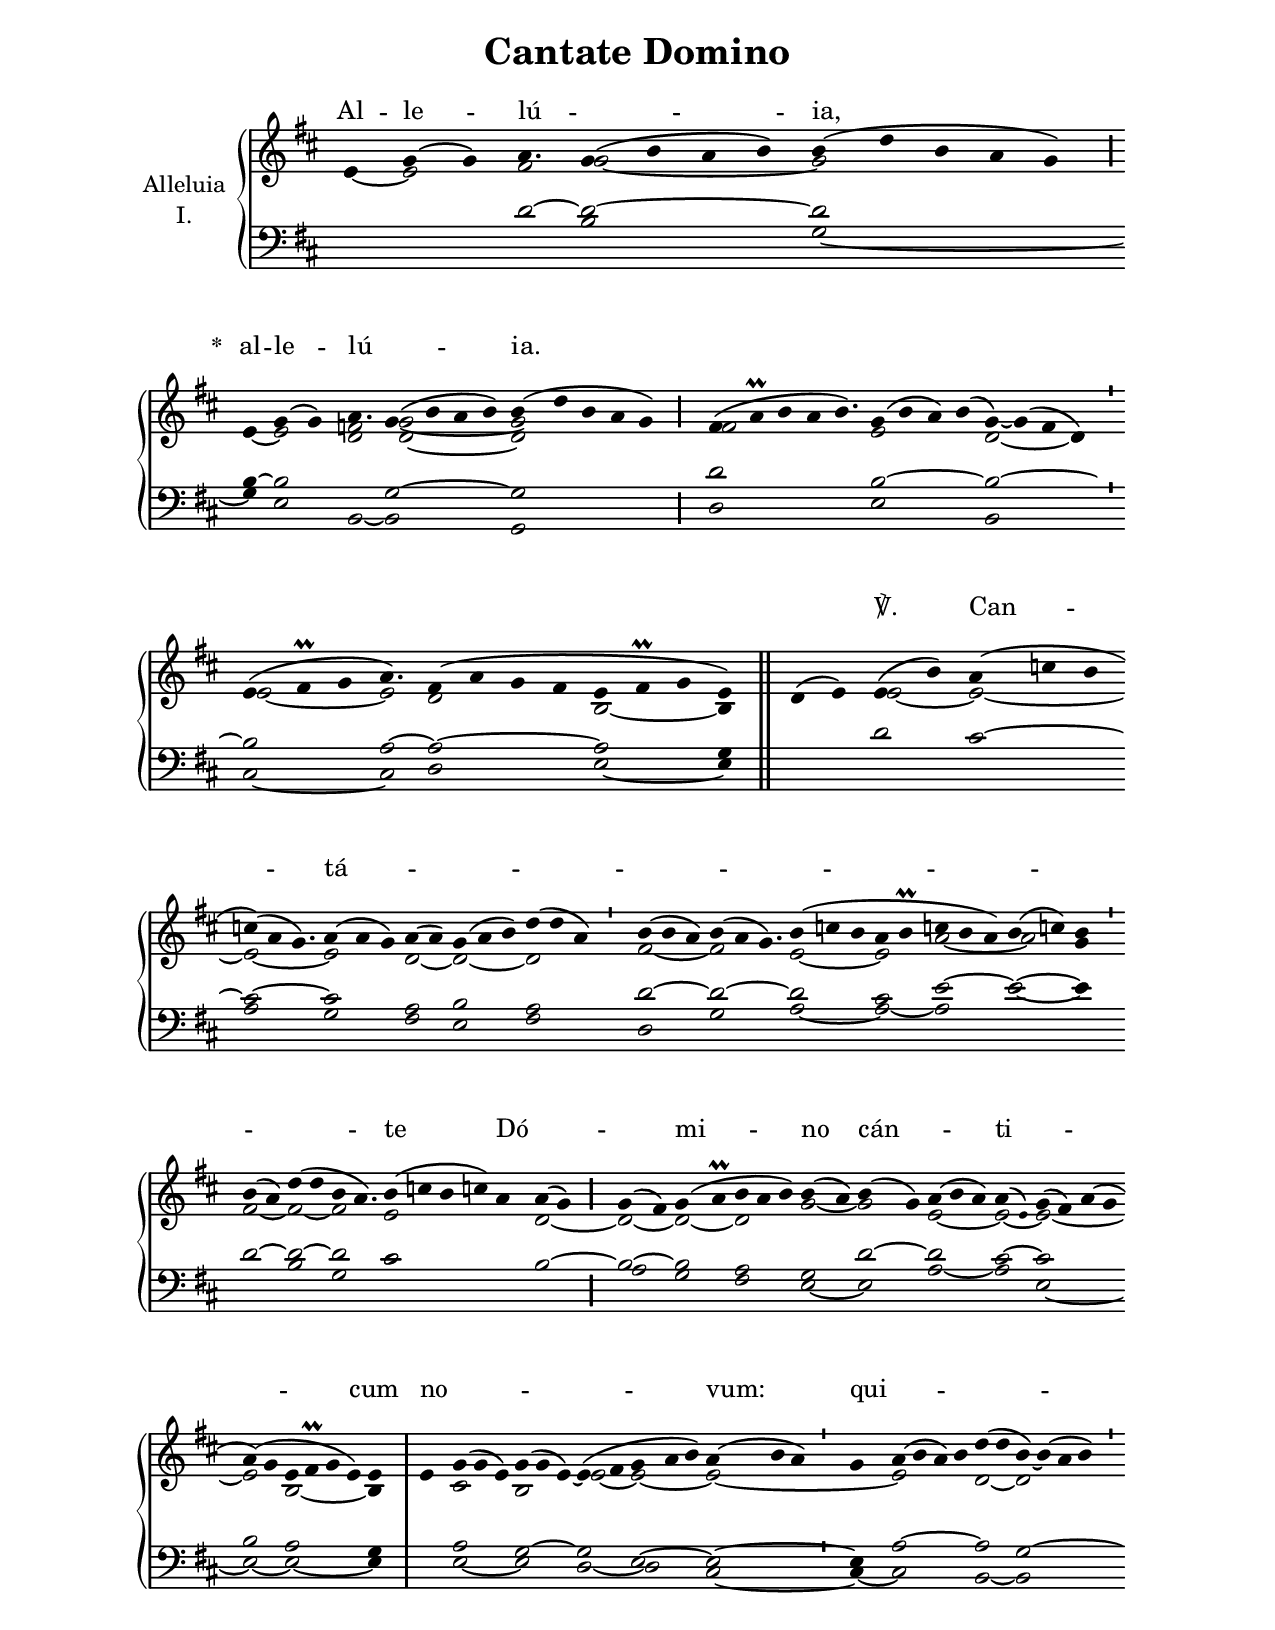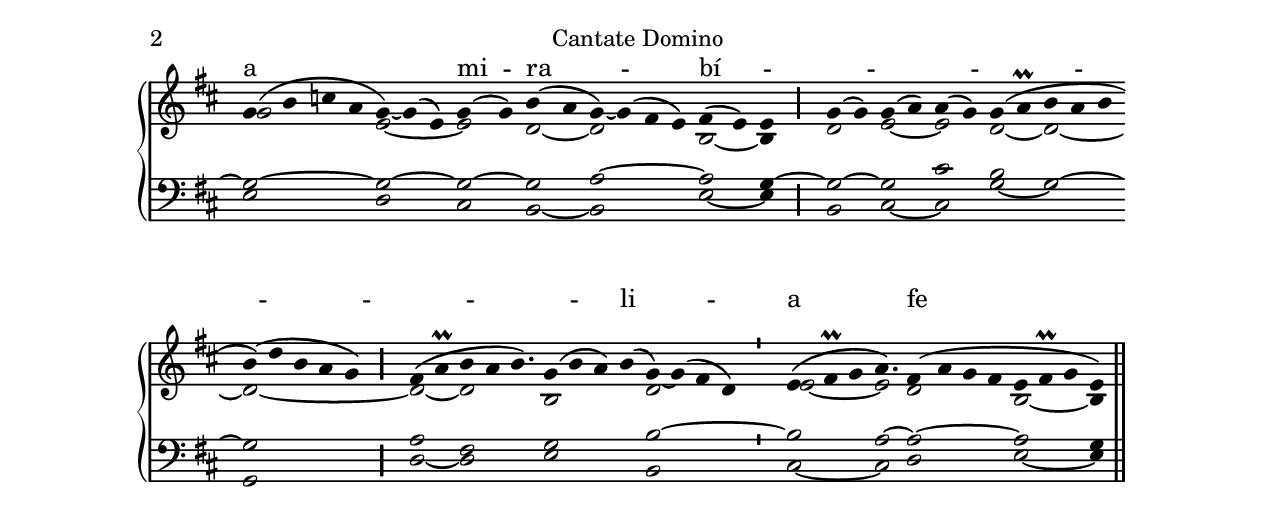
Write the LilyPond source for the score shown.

\version "2.18"
\include "gregorian.ly"
\include "noh2.ily"


%Page reference: page ii.214
%(volume.page)

global = {
 \key e \dorian
 \cadenzaOn 
}

\header {
  title = \markup \center-column {"Cantate Domino" \vspace #1 }
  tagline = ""
  composer = ""
}

\paper {
 #(include-special-characters)
  oddHeaderMarkup = \markup \fill-line {
    \line {}
    \center-column {
      \on-the-fly #first-page     " "
      \on-the-fly #not-first-page "Cantate Domino"
    }
    \line { \on-the-fly #print-page-number-check-first \fromproperty #'page:page-number-string }
  }
  evenHeaderMarkup = \markup \fill-line {
    \line { \on-the-fly #print-page-number-check-first \fromproperty #'page:page-number-string }
    \center-column { "Cantate Domino" }
    \line {}
  }
}

chantText = \lyricmode {
Al -- le -- lú -- _ ia, 
\set stanza = " * " 
al -- le -- lú -- _ ia. 
_ _ _ _ _ _ ℣. 
Can -- tá -- _ _ _ _ _ _ _ _ _ _ te Dó -- _ _ mi -- no 
cán -- _ ti -- _ _ cum no -- _ _ vum: 
qui -- _ _ _ a mi -- ra -- bí -- _ _ _ _ _ _ _ li -- a 
fe -- cit 
\set stanza = " * " Dó -- mi -- nus. 
_ _ _ _ _ _ }

chantMusic = {
\tieDown   e'4 g'4 ( g'4) a'4. g'4 ( b'4 a'4 b'4) b'4 ( d''4 b'4 a'4 g'4) \divisioMaior
  e'4 g'4 ( g'4) a'4. g'4 ( b'4 a'4 b'4) b'4 ( d''4 b'4 a'4 g'4) \divisioMaior
 fis'4 ( a'\prall b'4 a'4 b'4.) g'4 ( b'4 a'4) b'4 ( g'4) ~ g'4 ( fis'4 d'4) \divisioMinima \forceBreak

 e'4 ( fis'\prall g'4 a'4.) fis'4 ( a'4 g'4 fis'4 e'4 fis'\prall g'4 e'4) \finalis
 d'4 ( e'4)  e'4 ( b'4) a'4 ( c''4 b'4 \forceBreak
) c''4 ( a'4 g'4.) a'4 ( a'4 g'4) a'4 ( a'4) g'4 ( a'4 b'4) d''4 ( d''4 a'4) \divisioMinima
  b'4 ( b'4 a'4) b'4 ( a'4 g'4.) b'4 ( c''4 b'4 a'4 b'\prall c''4 b'4 a'4) b'4 ( c''4) b'4 \divisioMinima \forceBreak

  b'4 ( a'4) d''4 ( d''4 b'4 a'4.) b'4 ( c''4 b'4 c''4) a'4 a'4 ( g'4) \divisioMaior
 g'4 ( fis'4) g'4 ( a'\prall b'4 a'4 b'4) b'4 ( a'4) b'4 ( g'4) a'4 ( b'4 a'4) a'4 ( \once \tweak #'font-size #-4 e' ) g'4 ( fis'4) a'4 ( g'4 \forceBreak
) a'4 ( g'4 e'4 fis'\prall g'4 e'4) e'4 \divisioMaxima
 e'4 g'4 ( g'4 e'4) g'4 ( g'4 e'4) ~ e'4 ( fis'4 g'4 a'4 b'4) a'4 ( b'4 a'4) \divisioMinima
 g'4 a'4 ( b'4 a'4) b'4 d''4 ( d''4 b'4) ~ b'4 ( a'4 b'4) \divisioMinima \forceBreak

  g'4 ( b'4 c''4 a'4 g'4) ~ g'4 ( e'4) g'4 ( g'4) b'4 ( a'4 g'4) ~ g'4 ( fis'4 e'4) fis'4 ( e'4) e'4 \divisioMaior
 g'4 ( g'4) g'4 ( a'4)  a'4 ( g'4) g'4 ( a'\prall b'4 a'4 b'4 \forceBreak
) b'4 ( d''4 b'4 a'4 g'4) \divisioMaior
 fis'4 ( a'\prall b'4 a'4 b'4.) g'4 ( b'4 a'4) b'4 ( g'4) ~ g'4 ( fis'4 d'4) \divisioMinima
 e'4 ( fis'\prall g'4 a'4.) fis'4 ( a'4 g'4 fis'4 e'4 fis'\prall g'4 e'4) \finalis

}

altoMusic = {
e'4 ~ e'2 fis'2*3/4 g'2*4/2 ~ g'2*5/2 e'4 ~ e'2 <f' d'>2*3/4 <g' d'>2*4/2 ~ <g' d'>2*5/2 \divisioMaior
fis'2*11/4 e'2*4/2 d'2*3/2 ~ d'4 \divisioMinima
e'2*3/2 ~ e'2*3/4 d'2*4/2 b2*3/2 ~ b4 \finalis
r2 e'2 ~ e'2*3/2 ~ e'2*7/4 ~ e'2*3/2 d'2 ~ d'2*3/2 ~ d'2*3/2 fis'2*3/2 ~ fis'2*7/4 e'2*3/2 ~ e'2 a'2*3/2 ~ a'2 g'4 fis'2 ~ fis'2 ~ fis'2*5/4 e'2*5/2 d'2 ~ \divisioMaior
d'2 ~ d'2 ~ d'2*3/2 g'2 ~ g'2 e'2*3/2 ~ e'2 ~ e'2*4/2 ~ e'2 b2*4/2 ~ b4 \divisioMaxima
r4 cis'2*3/2 b2*3/2 e'2 ~ e'2*3/2 ~ e'2*4/2 ~ e'2*4/2 d'2 ~ d'2*4/2 g'2*4/2 e'2*3/2 ~ e'2 d'2 ~ d'2*4/2 b2 ~ b4 \divisioMaior
d'2 e'2 ~ e'2 d'2 ~ d'2*3/2 ~ d'2*5/2 ~ \divisioMaior
d'2 ~ d'2*7/4 b2*4/2 d'2*4/2 \divisioMinima
e'2*3/2 ~ e'2*3/4 d'2*4/2 b2*3/2 ~ b4 \finalis
}

tenorMusic = {
r2*3/2 d'2*3/4 ~ d'2*4/2 ~ d'2*5/2 b4 ~ b2 r2*3/4 g2*4/2 ~ g2*5/2 \divisioMaior
d'2*11/4 b2*4/2 ~ b2*4/2 ~ \divisioMinima
b2*3/2 a2*3/4 ~ a2*4/2 ~ a2*3/2 g4 \finalis
r2 d'2 cis'2*3/2 ~ cis'2*7/4 ~ cis'2*3/2 a2 b2*3/2 a2*3/2 d'2*3/2 ~ d'2*7/4 ~ d'2*3/2 cis'2 e'2*3/2 ~ e'2 ~ e'4 d'2 ~ d'2 ~ d'2*5/4 cis'2*5/2 b2 ~ \divisioMaior
b2 ~ b2 a2*3/2 g2 d'2 ~ d'2*3/2 cis'2 ~ cis'2*4/2 b2 a2*4/2 g4 \divisioMaxima
r4 a2*3/2 g2*3/2 ~ g2 e2*3/2 ~ e2*3/2 ~ \divisioMinima
e4 a2*4/2 ~ a2 g2*4/2 ~ g2*4/2 ~ g2*3/2 ~ g2 ~ g2 a2*4/2 ~ a2 g4 ~ \divisioMaior
g2 ~ g2 cis'2 b2 g2*3/2 ~ g2*5/2 \divisioMaior
a2 fis2*7/4 g2*4/2 b2*4/2 ~ \divisioMinima
b2*3/2 a2*3/4 ~ a2*4/2 ~ a2*3/2 g4 \finalis
}

bassMusic = {
r2*9/4 b2*4/2 g2*5/2 ~ g4 e2 b,2*3/4 ~ b,2*4/2 g,2*5/2 \divisioMaior
d2*11/4 e2*4/2 b,2*4/2 \divisioMinima
cis2*3/2 ~ cis2*3/4 d2*4/2 e2*3/2 ~ e4 \finalis
r2*7/2 a2*7/4 g2*3/2 fis2 e2*3/2 fis2*3/2 d2*3/2 g2*7/4 a2*3/2 ~ a2 ~ a2*3/2 e'2 ~ e'4 r2 b2 g2*5/4 cis'2*5/2 r2 \divisioMaior
a2 g2 fis2*3/2 e2 ~ e2 a2*3/2 ~ a2 e2*4/2 ~ e2 ~ e2*4/2 ~ e4 \divisioMaxima
r4 e2*3/2 ~ e2*3/2 d2 ~ d2*3/2 cis2*3/2 ~ \divisioMinima
cis4 ~ cis2*4/2 b,2 ~ b,2*4/2 e2*4/2 d2*3/2 cis2 b,2 ~ b,2*4/2 e2 ~ e4 \divisioMaior
b,2 cis2 ~ cis2 g2 ~ g2*3/2 g,2*5/2 \divisioMaior
d2 ~ d2*7/4 e2*4/2 b,2*4/2 \divisioMinima
cis2*3/2 ~ cis2*3/4 d2*4/2 e2*3/2 ~ e4 \finalis
}

voiceLines = {
\voiceLineStyle


}

\score{
  <<
    \new GrandStaff <<
      \set GrandStaff.autoBeaming = ##f
      \set GrandStaff.instrumentName = \markup \center-column {
        "Alleluia"
        "I."
      }
      \new Staff = up <<
        \new Voice = "chant" {
          \voiceOne \global \chantMusic
        }
        \new Voice {
          \voiceTwo \global \altoMusic
        }
      >>

      \new Staff = down <<
        \clef bass
        \new Voice {
          \voiceOne \global \tenorMusic
        }
        \new Voice {
          \voiceTwo \global \bassMusic
        }
	\new Voice {
        \voiceThree \global \voiceLines
        }
      >>
    >>
    \new Lyrics \lyricsto chant {
      \chantText
    }
  >>
  \layout{
  }
  \midi{
    \tempo 4 = 125
  }
}
